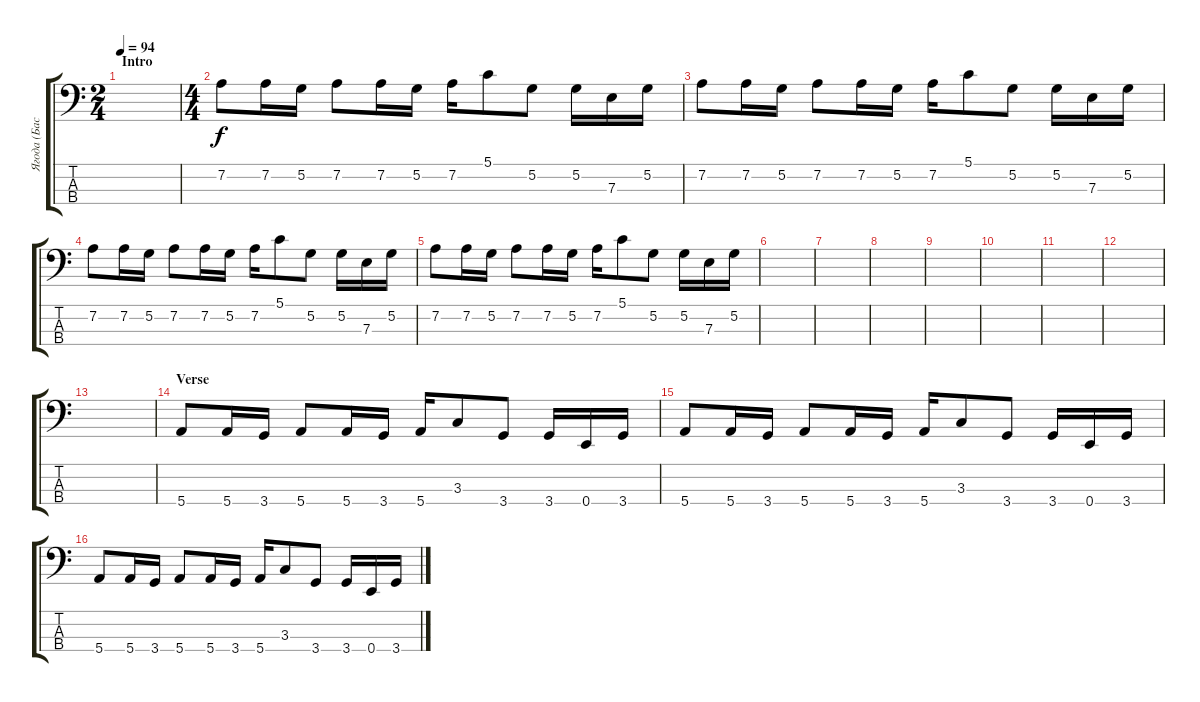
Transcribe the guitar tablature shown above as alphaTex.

\track ("Ягода (Бас)" "Ягода (Бас") {instrument electricbassfinger}
\staff {score tabs}
\tuning (G2 D2 A1 E1) {hide}
\ts (2 4)
\section ("" "Intro")
\tempo 94
\clef f4
\ks c
|
\ts (4 4)
7.2.8 7.2.16 5.2.16 7.2.8 7.2.16 5.2.16 7.2.16 5.1.8 5.2.8 5.2.16 7.3.16 5.2.16 |
7.2.8 7.2.16 5.2.16 7.2.8 7.2.16 5.2.16 7.2.16 5.1.8 5.2.8 5.2.16 7.3.16 5.2.16 |
7.2.8 7.2.16 5.2.16 7.2.8 7.2.16 5.2.16 7.2.16 5.1.8 5.2.8 5.2.16 7.3.16 5.2.16 |
7.2.8 7.2.16 5.2.16 7.2.8 7.2.16 5.2.16 7.2.16 5.1.8 5.2.8 5.2.16 7.3.16 5.2.16 |
|
|
|
|
|
|
|
|
\section ("" "Verse")
5.4.8 5.4.16 3.4.16 5.4.8 5.4.16 3.4.16 5.4.16 3.3.8 3.4.8 3.4.16 0.4.16 3.4.16 |
5.4.8 5.4.16 3.4.16 5.4.8 5.4.16 3.4.16 5.4.16 3.3.8 3.4.8 3.4.16 0.4.16 3.4.16 |
5.4.8 5.4.16 3.4.16 5.4.8 5.4.16 3.4.16 5.4.16 3.3.8 3.4.8 3.4.16 0.4.16 3.4.16
